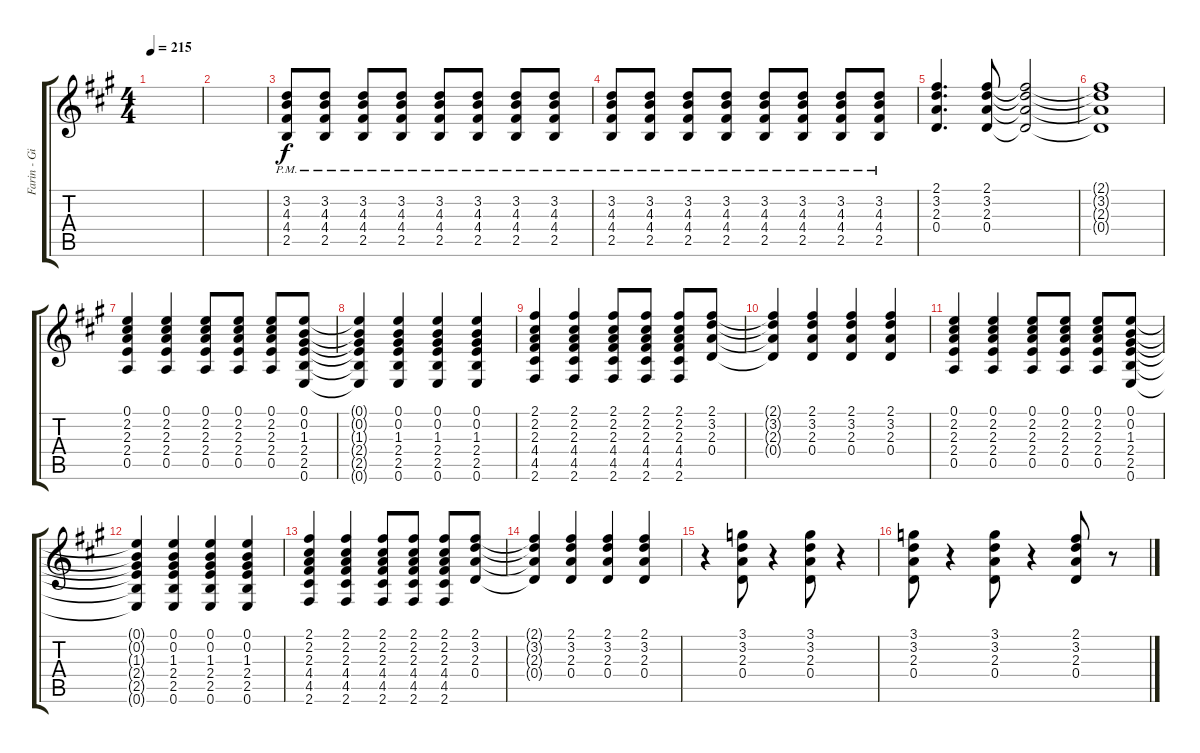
\track ("Farin - Gitarre (Verzerrt) 1" "Farin - Gi") {instrument distortionguitar}
\staff {score tabs}
\tuning (E4 B3 G3 D3 A2 E2) {hide}
\ts (4 4)
\tempo 215
\clef g2
\ks a
|
|
(3.2{pm} 4.3{pm} 4.4{pm} 2.5{pm}).8 (3.2{pm} 4.3{pm} 4.4{pm} 2.5{pm}).8 (3.2{pm} 4.3{pm} 4.4{pm} 2.5{pm}).8 (3.2{pm} 4.3{pm} 4.4{pm} 2.5{pm}).8 (3.2{pm} 4.3{pm} 4.4{pm} 2.5{pm}).8 (3.2{pm} 4.3{pm} 4.4{pm} 2.5{pm}).8 (3.2{pm} 4.3{pm} 4.4{pm} 2.5{pm}).8 (3.2{pm} 4.3{pm} 4.4{pm} 2.5{pm}).8 |
(3.2{pm} 4.3{pm} 4.4{pm} 2.5{pm}).8 (3.2{pm} 4.3{pm} 4.4{pm} 2.5{pm}).8 (3.2{pm} 4.3{pm} 4.4{pm} 2.5{pm}).8 (3.2{pm} 4.3{pm} 4.4{pm} 2.5{pm}).8 (3.2{pm} 4.3{pm} 4.4{pm} 2.5{pm}).8 (3.2{pm} 4.3{pm} 4.4{pm} 2.5{pm}).8 (3.2{pm} 4.3{pm} 4.4{pm} 2.5{pm}).8 (3.2{pm} 4.3{pm} 4.4{pm} 2.5{pm}).8 |
(2.1 3.2 2.3 0.4).4{d} (2.1 3.2 2.3 0.4).8 (2.1{t} 3.2{t} 2.3{t} 0.4{t}).2 |
(2.1{t} 3.2{t} 2.3{t} 0.4{t}).1 |
(0.1 2.2 2.3 2.4 0.5).4 (0.1 2.2 2.3 2.4 0.5).4 (0.1 2.2 2.3 2.4 0.5).8 (0.1 2.2 2.3 2.4 0.5).8 (0.1 2.2 2.3 2.4 0.5).8 (0.1 0.2 1.3 2.4 2.5 0.6).8 |
(0.1{t} 0.2{t} 1.3{t} 2.4{t} 2.5{t} 0.6{t}).4 (0.1 0.2 1.3 2.4 2.5 0.6).4 (0.1 0.2 1.3 2.4 2.5 0.6).4 (0.1 0.2 1.3 2.4 2.5 0.6).4 |
(2.1 2.2 2.3 4.4 4.5 2.6).4 (2.1 2.2 2.3 4.4 4.5 2.6).4 (2.1 2.2 2.3 4.4 4.5 2.6).8 (2.1 2.2 2.3 4.4 4.5 2.6).8 (2.1 2.2 2.3 4.4 4.5 2.6).8 (2.1 3.2 2.3 0.4).8 |
(2.1{t} 3.2{t} 2.3{t} 0.4{t}).4 (2.1 3.2 2.3 0.4).4 (2.1 3.2 2.3 0.4).4 (2.1 3.2 2.3 0.4).4 |
(0.1 2.2 2.3 2.4 0.5).4 (0.1 2.2 2.3 2.4 0.5).4 (0.1 2.2 2.3 2.4 0.5).8 (0.1 2.2 2.3 2.4 0.5).8 (0.1 2.2 2.3 2.4 0.5).8 (0.1 0.2 1.3 2.4 2.5 0.6).8 |
(0.1{t} 0.2{t} 1.3{t} 2.4{t} 2.5{t} 0.6{t}).4 (0.1 0.2 1.3 2.4 2.5 0.6).4 (0.1 0.2 1.3 2.4 2.5 0.6).4 (0.1 0.2 1.3 2.4 2.5 0.6).4 |
(2.1 2.2 2.3 4.4 4.5 2.6).4 (2.1 2.2 2.3 4.4 4.5 2.6).4 (2.1 2.2 2.3 4.4 4.5 2.6).8 (2.1 2.2 2.3 4.4 4.5 2.6).8 (2.1 2.2 2.3 4.4 4.5 2.6).8 (2.1 3.2 2.3 0.4).8 |
(2.1{t} 3.2{t} 2.3{t} 0.4{t}).4 (2.1 3.2 2.3 0.4).4 (2.1 3.2 2.3 0.4).4 (2.1 3.2 2.3 0.4).4 |
r.4 (3.1 3.2 2.3 0.4).8 r.4 (3.1 3.2 2.3 0.4).8 r.4 |
(3.1 3.2 2.3 0.4).8 r.4 (3.1 3.2 2.3 0.4).8 r.4 (2.1 3.2 2.3 0.4).8 r.8
